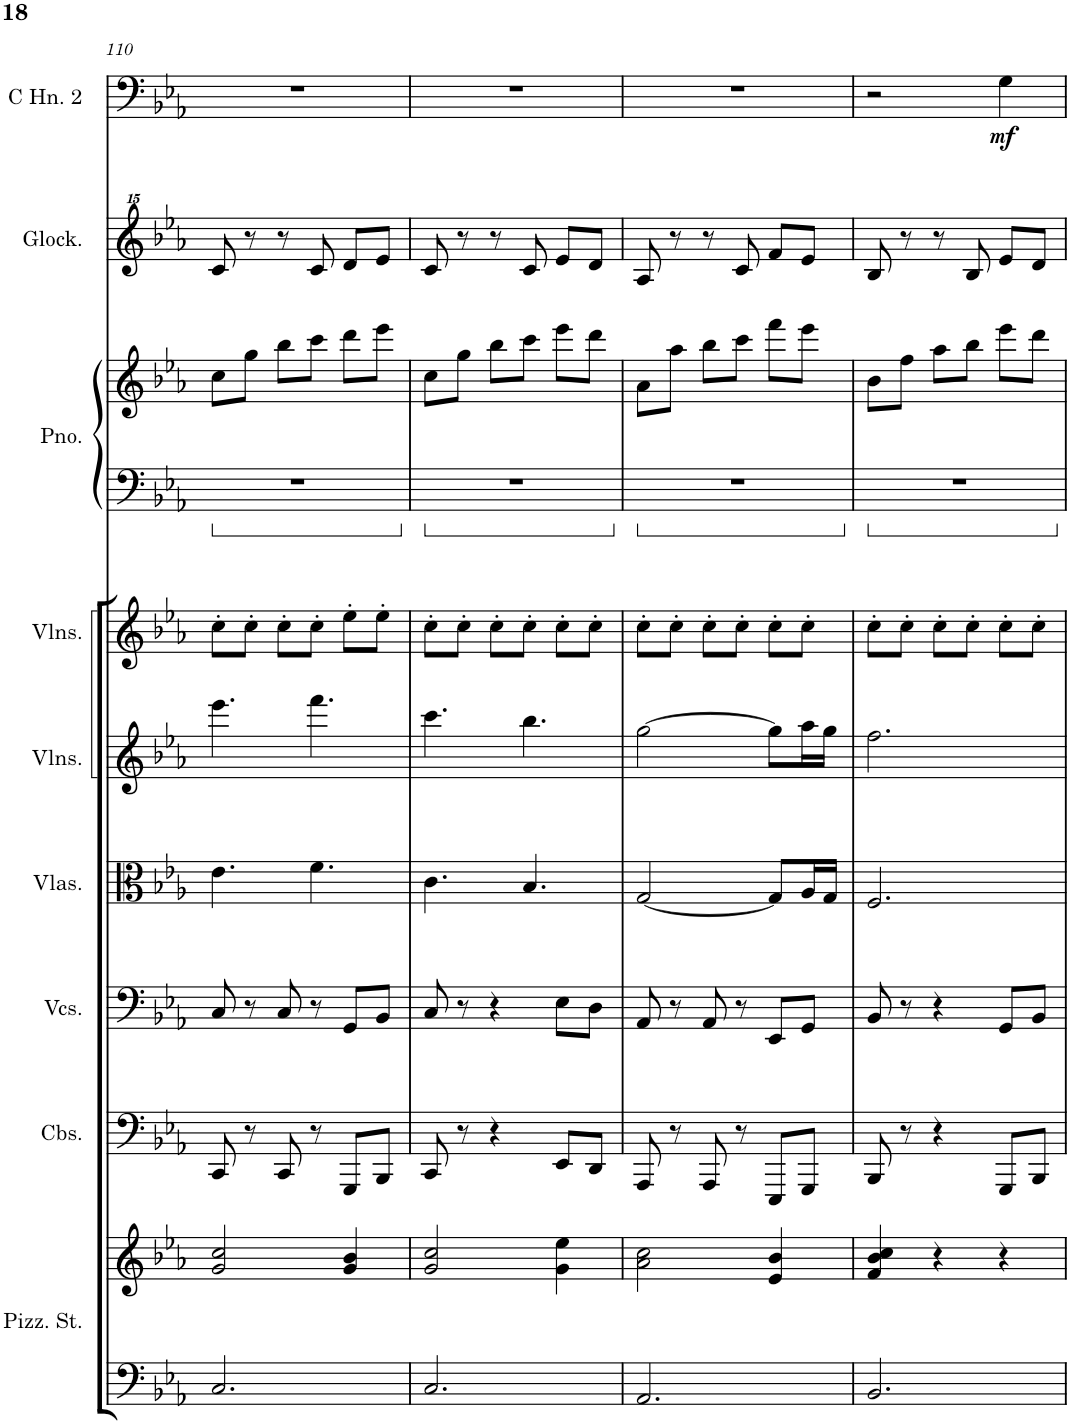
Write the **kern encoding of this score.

**kern	**kern	**kern	**kern	**kern	**kern	**kern	**kern	**kern	**kern	**dynam	**kern
*part10	*part10	*part9	*part8	*part7	*part6	*part5	*part4	*part3	*part2	*part2	*part1
*staff11	*staff10	*staff9	*staff8	*staff7	*staff6	*staff5	*staff4	*staff3	*staff2	*staff2	*staff1
*I"Pizzicato Strings	*	*I"Contrabasses	*I"Violoncellos	*I"Violas	*I"Violins	*I"Violins	*I"Piano	*I"Glockenspiel	*I"Horn in C 2	*	*I"Flute 1
*I'Pizz. St.	*	*I'Cbs.	*I'Vcs.	*I'Vlas.	*I'Vlns.	*I'Vlns.	*I'Pno.	*I'Glock.	*	*	*I'Fl. 1
!!LO:PB:g=z
*clefF4	*clefG2	*clefF4	*clefF4	*clefC3	*clefG2	*clefG2	*clefG2	*clefG^^2	*clefF4	*	*clefG2
*	*	*	*	*	*	*	*	*	*ITrd7c12	*	*
*k[b-e-a-]	*k[b-e-a-]	*k[b-e-a-]	*k[b-e-a-]	*k[b-e-a-]	*k[b-e-a-]	*k[b-e-a-]	*k[b-e-a-]	*k[b-e-a-]	*k[b-e-a-]	*	*k[b-e-a-]
*M3/4	*M3/4	*M3/4	*M3/4	*M3/4	*M3/4	*M3/4	*M3/4	*M3/4	*M3/4	*	*M3/4
=110	=110	=110	=110	=110	=110	=110	=110	=110	=110	=110	=110
2.C/	2g/ 2cc/	8CC/	8C/	4.e-\	4.eee-\	8cc'\L	8cc\L	8ccc/	2.r	.	2.r
.	.	8r	8r	.	.	8cc'\J	8gg\J	8r	.	.	.
.	.	8CC/	8C/	.	.	8cc'\L	8bb-\L	8r	.	.	.
.	.	8r	8r	4.f\	4.fff\	8cc'\J	8ccc\J	8ccc/	.	.	.
.	4g/ 4b-/	8GGG/L	8GG/L	.	.	8ee-'\L	8ddd\L	8ddd/L	.	.	.
.	.	8BBB-/J	8BB-/J	.	.	8ee-'\J	8eee-\J	8eee-/J	.	.	.
=111	=111	=111	=111	=111	=111	=111	=111	=111	=111	=111	=111
2.C/	2g/ 2cc/	8CC/	8C/	4.c\	4.ccc\	8cc'\L	8cc\L	8ccc/	2.r	.	2.r
.	.	8r	8r	.	.	8cc'\J	8gg\J	8r	.	.	.
.	.	4r	4r	.	.	8cc'\L	8bb-\L	8r	.	.	.
.	.	.	.	4.B-/	4.bb-\	8cc'\J	8ccc\J	8ccc/	.	.	.
.	4g\ 4ee-\	8EE-/L	8E-\L	.	.	8cc'\L	8eee-\L	8eee-/L	.	.	.
.	.	8DD/J	8D\J	.	.	8cc'\J	8ddd\J	8ddd/J	.	.	.
=112	=112	=112	=112	=112	=112	=112	=112	=112	=112	=112	=112
2.AA-/	2a-\ 2cc\	8AAA-/	8AA-/	[2G/	[2gg\	8cc'\L	8a-\L	8aa-/	2.r	.	2.r
.	.	8r	8r	.	.	8cc'\J	8aa-\J	8r	.	.	.
.	.	8AAA-/	8AA-/	.	.	8cc'\L	8bb-\L	8r	.	.	.
.	.	8r	8r	.	.	8cc'\J	8ccc\J	8ccc/	.	.	.
.	4e-/ 4b-/	8EEE-/L	8EE-/L	8G/L]	8gg\L]	8cc'\L	8fff\L	8fff/L	.	.	.
.	.	8GGG/J	8GG/J	16A-/L	16aa-\L	8cc'\J	8eee-\J	8eee-/J	.	.	.
.	.	.	.	16G/JJ	16gg\JJ	.	.	.	.	.	.
=113	=113	=113	=113	=113	=113	=113	=113	=113	=113	=113	=113
2.BB-/	4f/ 4b-/ 4cc/	8BBB-/	8BB-/	2.F/	2.ff\	8cc'\L	8b-\L	8bb-/	2r	.	2.r
.	.	8r	8r	.	.	8cc'\J	8ff\J	8r	.	.	.
.	4r	4r	4r	.	.	8cc'\L	8aa-\L	8r	.	.	.
.	.	.	.	.	.	8cc'\J	8bb-\J	8bb-/	.	.	.
!	!	!	!	!	!	!	!	!	!	!LO:DY:b	!
.	4r	8GGG/L	8GG/L	.	.	8cc'\L	8eee-\L	8eee-/L	4G\	mf	.
.	.	8BBB-/J	8BB-/J	.	.	8cc'\J	8ddd\J	8ddd/J	.	.	.
=	=	=	=	=	=	=	=	=	=	=	=
*-	*-	*-	*-	*-	*-	*-	*-	*-	*-	*-	*-
